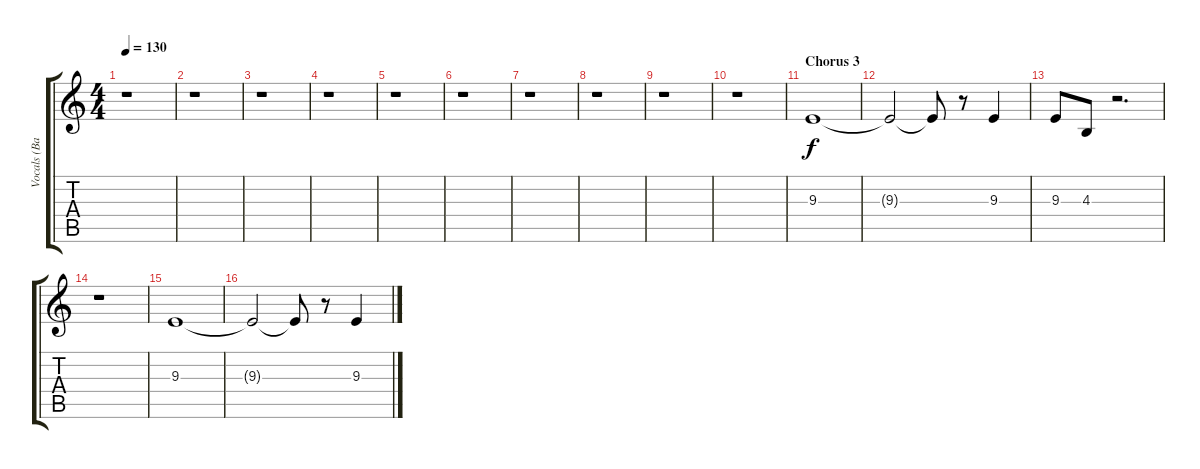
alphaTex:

\track ("Vocals (Backing)" "Vocals (Ba") {instrument sopranosax}
\staff {score tabs}
\tuning (E4 B3 G3 D3 A2 E2) {hide}
\ts (4 4)
\tempo 130
\clef g2
\ks c
r.1{dy f} |
r.1 |
r.1 |
r.1 |
r.1 |
r.1 |
r.1 |
r.1 |
r.1 |
r.1 |
\section ("" "Chorus 3")
9.3.1 |
9.3{t}.2 9.3{t}.8 r.8 9.3.4 |
9.3.8 4.3.8 r.2{d} |
r.1 |
9.3.1 |
9.3{t}.2 9.3{t}.8 r.8 9.3.4
